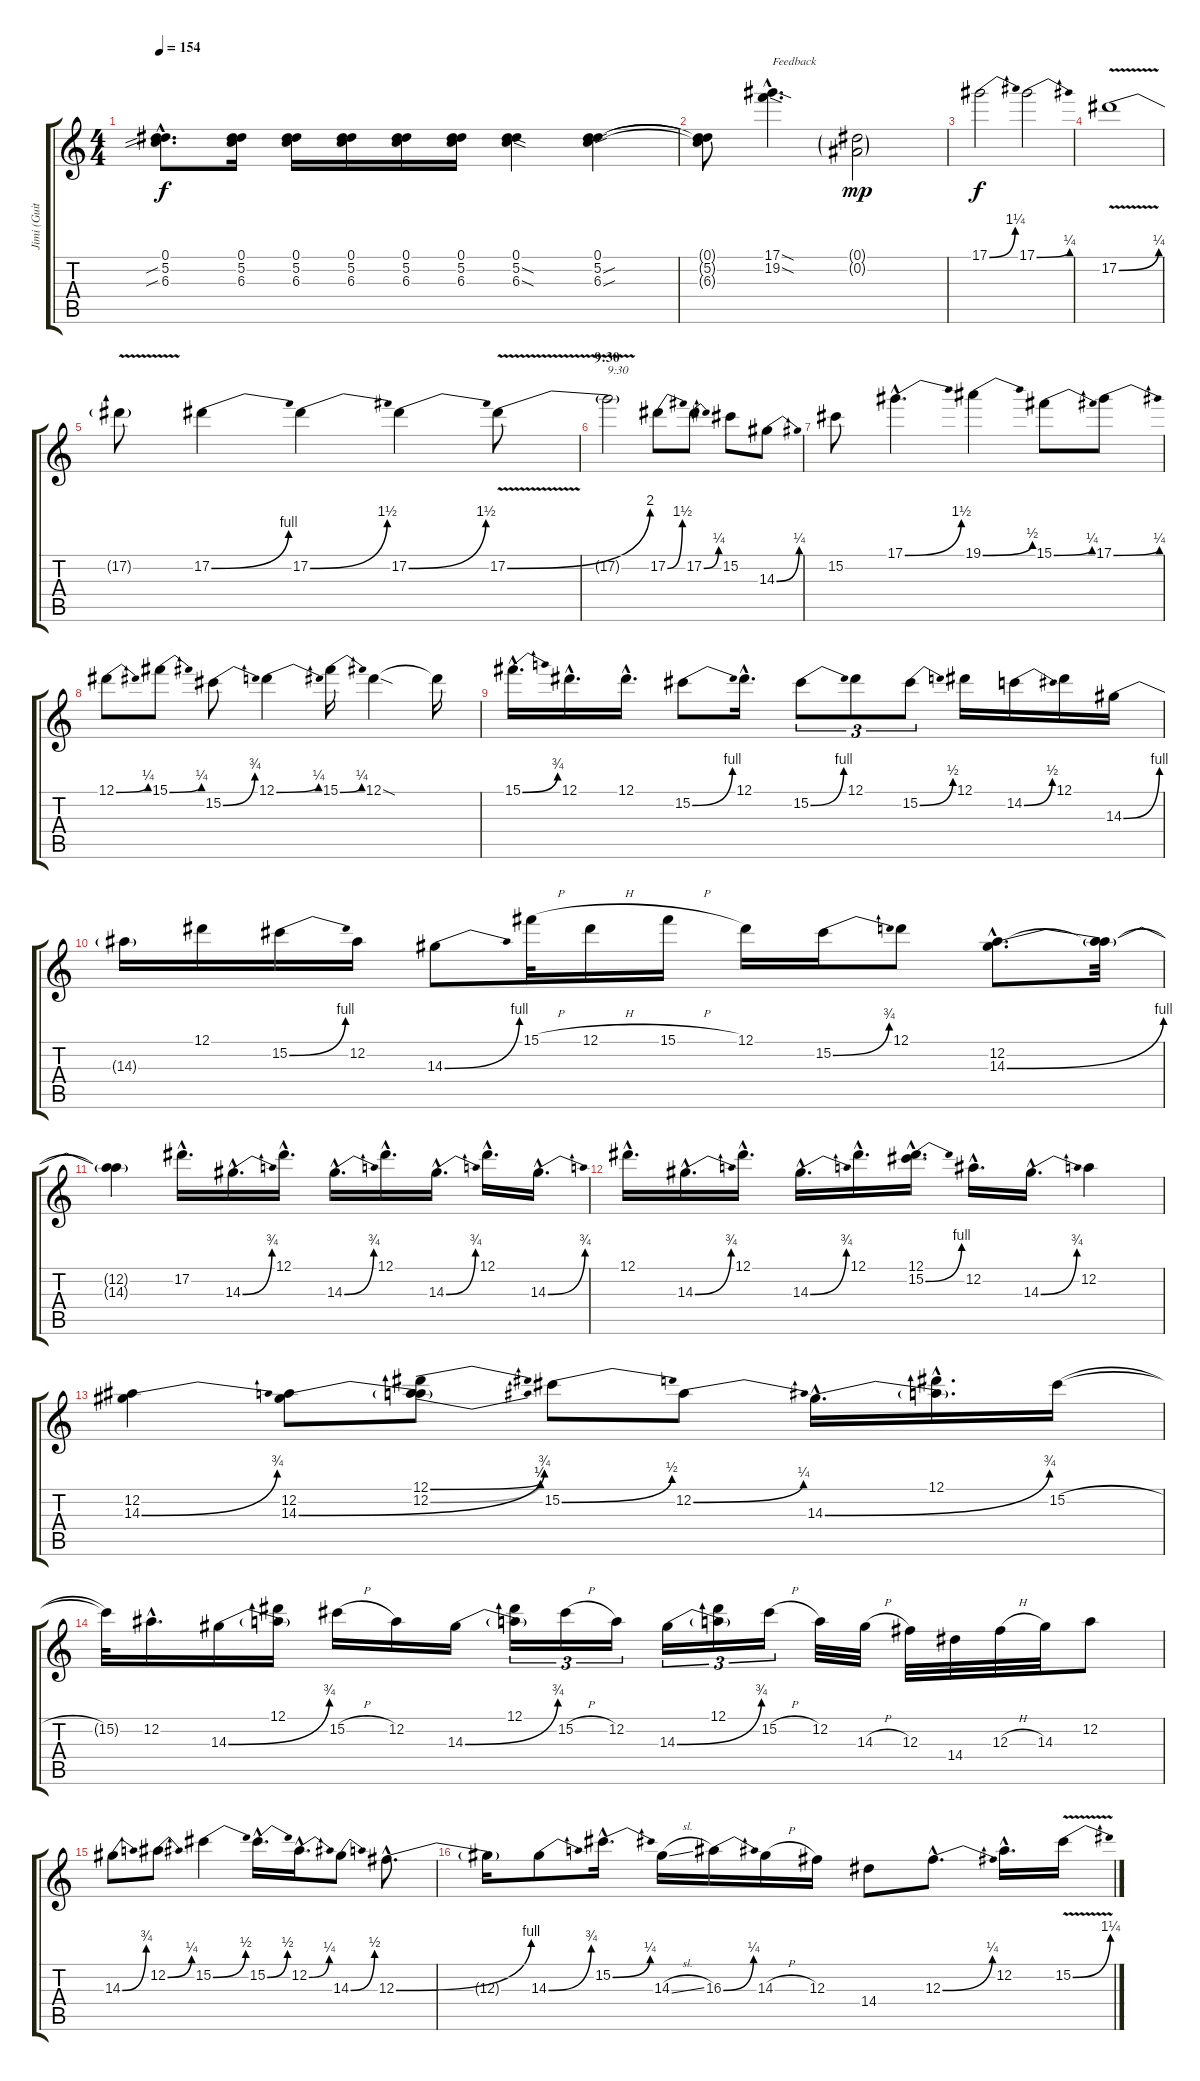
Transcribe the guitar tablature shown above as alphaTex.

\track ("Jimi (Guitar)" "Jimi (Guit") {instrument overdrivenguitar}
\staff {score tabs}
\tuning (Eb4 Bb3 Gb3 Db3 Ab2 Eb2) {hide}
\ts (4 4)
\tempo 154
\clef g2
\ks c
(0.1{hac} 5.2{sib hac} 6.3{sib hac}).8{d dy f} (0.1 5.2 6.3).16 (0.1 5.2 6.3).16 (0.1 5.2 6.3).16 (0.1 5.2 6.3).16 (0.1 5.2 6.3).16 (0.1 5.2{sod} 6.3{sod}).4 (0.1 5.2{sou} 6.3{sou}).4 |
(0.1{t} 5.2{t} 6.3{t}).8 (17.1{sod hac} 19.2{sod hac}).4{d txt "Feedback"} (0.1{g} 0.2{g}).2{dy mp} |
17.1{be (bend 0 0 60 5)}.2{dy f} 17.1{be (bend 0 0 60 1)}.2 |
17.2{be (bend 0 0 60 1) v}.1 |
17.2{t}.8 17.2{be (bend 0 0 60 4)}.4 17.2{be (bend 0 0 60 6)}.4 17.2{be (bend 0 0 60 6)}.4 17.2{be (bend 0 0 60 8) v}.8 |
\section ("" "9:30")
17.2{t}.2{txt "9:30"} 17.2{be (bend 0 0 60 6)}.8 17.2{be (bend 0 0 60 1)}.8 15.2.8 14.3{be (bend 0 0 60 1)}.8 |
15.2.8 17.1{be (bend 0 0 60 6) hac}.4{d} 19.1{be (bend 0 0 60 2)}.4 15.1{be (bend 0 0 60 1)}.8 17.1{be (bend 0 0 60 1)}.8 |
12.1{be (bend 0 0 60 1)}.8 15.1{be (bend 0 0 60 1)}.8 15.2{be (bend 0 0 60 3)}.8 12.1{be (bend 0 0 60 1)}.4 15.1{be (bend 0 0 60 1)}.16 12.1{sod}.4 12.1{t}.16 |
15.1{be (bend 0 0 60 3) hac}.16{d} 12.1{hac}.16{d} 12.1{hac}.16{d} 15.2{be (bend 0 0 60 4)}.8 12.1{hac}.16{d} 15.2{be (bend 0 0 60 4)}.8{tu (3 2)} 12.1.8{tu (3 2)} 15.2{be (bend 0 0 60 2)}.8{tu (3 2)} 12.1.16 14.2{be (bend 0 0 60 2)}.16 12.1.16 14.3{be (bend 0 0 60 4)}.16 |
14.3{t}.16 12.1.16 15.2{be (bend 0 0 60 4)}.16 12.2.16 14.3{be (bend 0 0 60 4)}.8 15.1{h}.32 12.1{h}.16 15.1{h}.16 12.1.16 15.2{be (bend 0 0 60 3)}.16 12.1.8 (12.2{hac} 14.3{be (bend 0 0 60 4) hac}).8{d} (12.2{t} 14.3{t}).32 |
(12.2{t} 14.3{t}).4 17.2{hac}.16{d} 14.3{be (bend 0 0 60 3) hac}.16{d} 12.1{hac}.16{d} 14.3{be (bend 0 0 60 3) hac}.16{d} 12.1{hac}.16{d} 14.3{be (bend 0 0 60 3) hac}.16{d} 12.1{hac}.16{d} 14.3{be (bend 0 0 60 3) hac}.16{d} |
12.1{hac}.16{d} 14.3{be (bend 0 0 60 3) hac}.16{d} 12.1{hac}.16{d} 14.3{be (bend 0 0 60 3) hac}.16{d} 12.1{hac}.16{d} (12.1{hac} 15.2{be (bend 0 0 60 4) hac}).16{d} 12.2{hac}.16{d} 14.3{be (bend 0 0 60 3) hac}.16{d} 12.2.4 |
(12.2 14.3{be (bend 0 0 60 3)}).4 (12.2 14.3{be (bend 0 0 60 3)}).8 (12.1{be (bend 0 0 60 1)} 12.2{be (bend 0 0 60 1)} 14.3{t}).8 15.2{be (bend 0 0 60 2)}.8 12.2{be (bend 0 0 60 1)}.8 14.3{be (bend 0 0 60 3) hac}.16{d} (12.1{hac} 14.3{hac t}).16{d} 15.2{h}.16 |
15.2{t}.32 12.2{hac}.16{d} 14.3{be (bend 0 0 60 3)}.16 (12.1 14.3{t}).16 15.2{h}.16 12.2.16 14.3{be (bend 0 0 60 3)}.16 (12.1 14.3{t}).16{tu (3 2)} 15.2{h}.16{tu (3 2)} 12.2.16{tu (3 2)} 14.3{be (bend 0 0 60 3)}.16{tu (3 2)} (12.1 14.3{t}).16{tu (3 2)} 15.2{h}.16{tu (3 2)} 12.2.32 14.3{h}.32 12.3.32 14.4.32 12.3{h}.32 14.3.32 12.2.8 |
14.3{be (bend 0 0 60 3)}.8 12.2{be (bend 0 0 60 1)}.8 15.2{be (bend 0 0 60 2)}.4 15.2{be (bend 0 0 60 2) hac}.16{d} 12.2{be (bend 0 0 60 1) hac}.16{d} 14.3{be (bend 0 0 60 2)}.8 12.3{be (bend 0 0 60 4) hac}.8{d} |
12.3{t}.16 14.3{be (bend 0 0 60 3)}.8 15.2{be (bend 0 0 60 1) hac}.16{d} 14.3{sl}.16 16.3{be (bend 0 0 60 1)}.16 14.3{h}.16 12.3.16 14.4.8 12.3{be (bend 0 0 60 1) hac}.8{d} 12.2{hac}.16{d} 15.2{be (bend 0 0 60 5) v}.16
